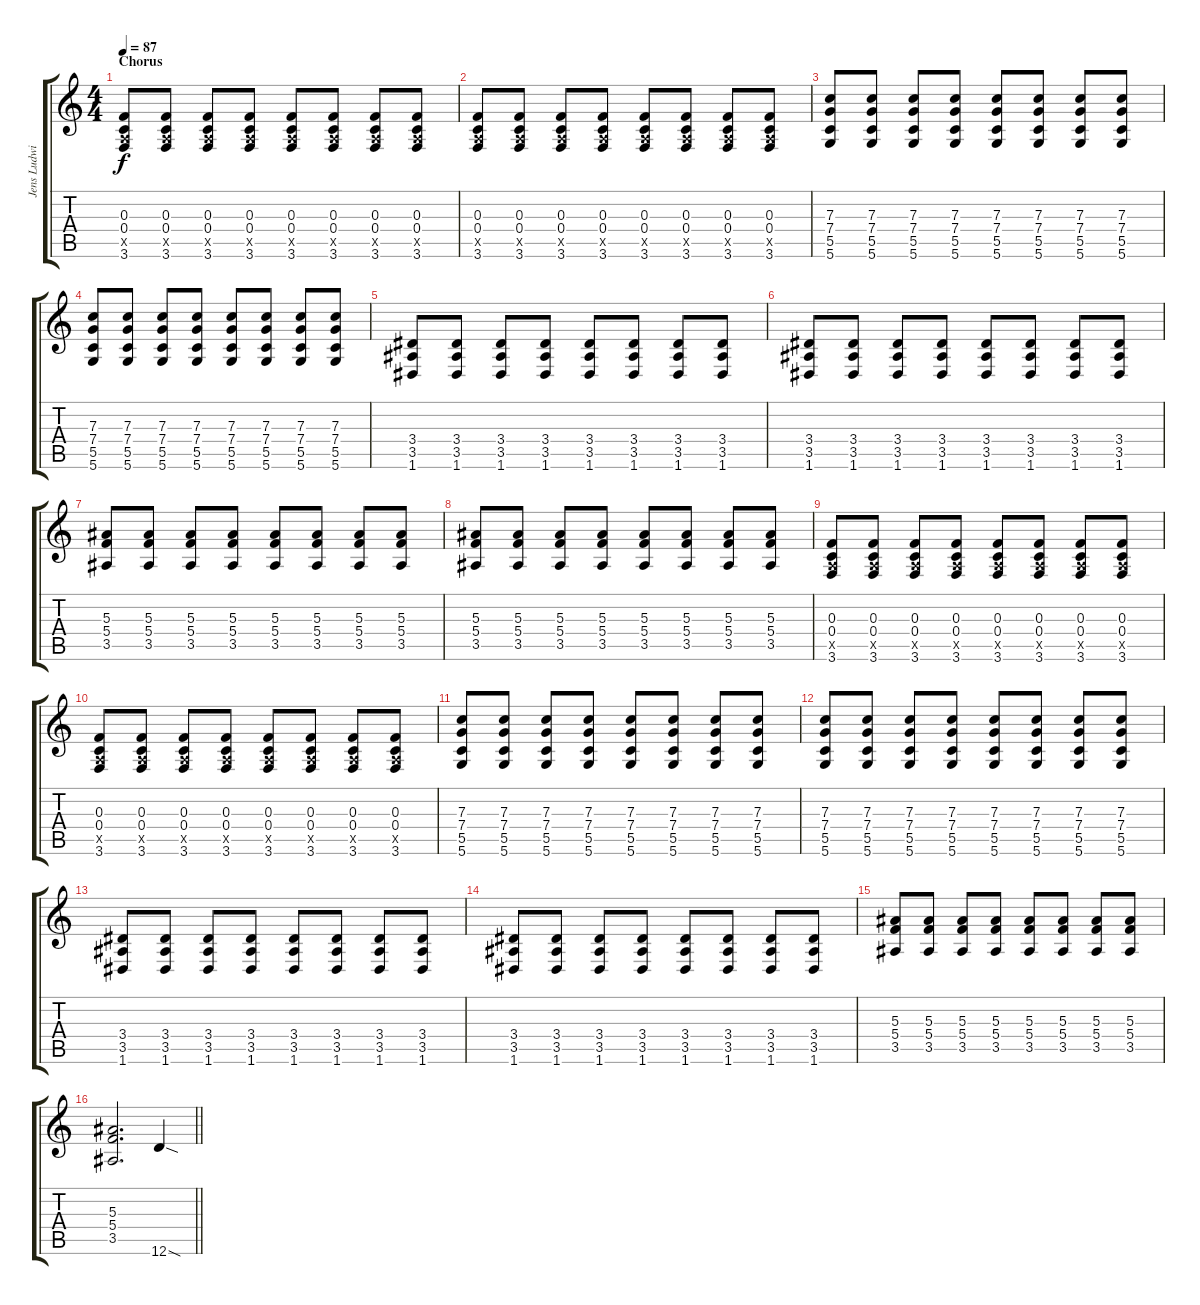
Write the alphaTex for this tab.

\track ("Jens Ludwig - Lead guitar" "Jens Ludwi") {instrument distortionguitar}
\staff {score tabs}
\tuning (D4 A3 F3 C3 G2 D2) {hide}
\ts (4 4)
\section ("" "Chorus")
\tempo 87
\clef g2
\ks c
(0.3 0.4 2.5{x} 3.6).8{dy f} (0.3 0.4 2.5{x} 3.6).8 (0.3 0.4 2.5{x} 3.6).8 (0.3 0.4 2.5{x} 3.6).8 (0.3 0.4 2.5{x} 3.6).8 (0.3 0.4 2.5{x} 3.6).8 (0.3 0.4 2.5{x} 3.6).8 (0.3 0.4 2.5{x} 3.6).8 |
(0.3 0.4 2.5{x} 3.6).8 (0.3 0.4 2.5{x} 3.6).8 (0.3 0.4 2.5{x} 3.6).8 (0.3 0.4 2.5{x} 3.6).8 (0.3 0.4 2.5{x} 3.6).8 (0.3 0.4 2.5{x} 3.6).8 (0.3 0.4 2.5{x} 3.6).8 (0.3 0.4 2.5{x} 3.6).8 |
(7.3 7.4 5.5 5.6).8 (7.3 7.4 5.5 5.6).8 (7.3 7.4 5.5 5.6).8 (7.3 7.4 5.5 5.6).8 (7.3 7.4 5.5 5.6).8 (7.3 7.4 5.5 5.6).8 (7.3 7.4 5.5 5.6).8 (7.3 7.4 5.5 5.6).8 |
(7.3 7.4 5.5 5.6).8 (7.3 7.4 5.5 5.6).8 (7.3 7.4 5.5 5.6).8 (7.3 7.4 5.5 5.6).8 (7.3 7.4 5.5 5.6).8 (7.3 7.4 5.5 5.6).8 (7.3 7.4 5.5 5.6).8 (7.3 7.4 5.5 5.6).8 |
(3.4 3.5 1.6).8 (3.4 3.5 1.6).8 (3.4 3.5 1.6).8 (3.4 3.5 1.6).8 (3.4 3.5 1.6).8 (3.4 3.5 1.6).8 (3.4 3.5 1.6).8 (3.4 3.5 1.6).8 |
(3.4 3.5 1.6).8 (3.4 3.5 1.6).8 (3.4 3.5 1.6).8 (3.4 3.5 1.6).8 (3.4 3.5 1.6).8 (3.4 3.5 1.6).8 (3.4 3.5 1.6).8 (3.4 3.5 1.6).8 |
(5.3 5.4 3.5).8 (5.3 5.4 3.5).8 (5.3 5.4 3.5).8 (5.3 5.4 3.5).8 (5.3 5.4 3.5).8 (5.3 5.4 3.5).8 (5.3 5.4 3.5).8 (5.3 5.4 3.5).8 |
(5.3 5.4 3.5).8 (5.3 5.4 3.5).8 (5.3 5.4 3.5).8 (5.3 5.4 3.5).8 (5.3 5.4 3.5).8 (5.3 5.4 3.5).8 (5.3 5.4 3.5).8 (5.3 5.4 3.5).8 |
(0.3 0.4 2.5{x} 3.6).8 (0.3 0.4 2.5{x} 3.6).8 (0.3 0.4 2.5{x} 3.6).8 (0.3 0.4 2.5{x} 3.6).8 (0.3 0.4 2.5{x} 3.6).8 (0.3 0.4 2.5{x} 3.6).8 (0.3 0.4 2.5{x} 3.6).8 (0.3 0.4 2.5{x} 3.6).8 |
(0.3 0.4 2.5{x} 3.6).8 (0.3 0.4 2.5{x} 3.6).8 (0.3 0.4 2.5{x} 3.6).8 (0.3 0.4 2.5{x} 3.6).8 (0.3 0.4 2.5{x} 3.6).8 (0.3 0.4 2.5{x} 3.6).8 (0.3 0.4 2.5{x} 3.6).8 (0.3 0.4 2.5{x} 3.6).8 |
(7.3 7.4 5.5 5.6).8 (7.3 7.4 5.5 5.6).8 (7.3 7.4 5.5 5.6).8 (7.3 7.4 5.5 5.6).8 (7.3 7.4 5.5 5.6).8 (7.3 7.4 5.5 5.6).8 (7.3 7.4 5.5 5.6).8 (7.3 7.4 5.5 5.6).8 |
(7.3 7.4 5.5 5.6).8 (7.3 7.4 5.5 5.6).8 (7.3 7.4 5.5 5.6).8 (7.3 7.4 5.5 5.6).8 (7.3 7.4 5.5 5.6).8 (7.3 7.4 5.5 5.6).8 (7.3 7.4 5.5 5.6).8 (7.3 7.4 5.5 5.6).8 |
(3.4 3.5 1.6).8 (3.4 3.5 1.6).8 (3.4 3.5 1.6).8 (3.4 3.5 1.6).8 (3.4 3.5 1.6).8 (3.4 3.5 1.6).8 (3.4 3.5 1.6).8 (3.4 3.5 1.6).8 |
(3.4 3.5 1.6).8 (3.4 3.5 1.6).8 (3.4 3.5 1.6).8 (3.4 3.5 1.6).8 (3.4 3.5 1.6).8 (3.4 3.5 1.6).8 (3.4 3.5 1.6).8 (3.4 3.5 1.6).8 |
(5.3 5.4 3.5).8 (5.3 5.4 3.5).8 (5.3 5.4 3.5).8 (5.3 5.4 3.5).8 (5.3 5.4 3.5).8 (5.3 5.4 3.5).8 (5.3 5.4 3.5).8 (5.3 5.4 3.5).8 |
\barLineRight lightlight
(5.3 5.4 3.5).2{d} 12.6{sod}.4
